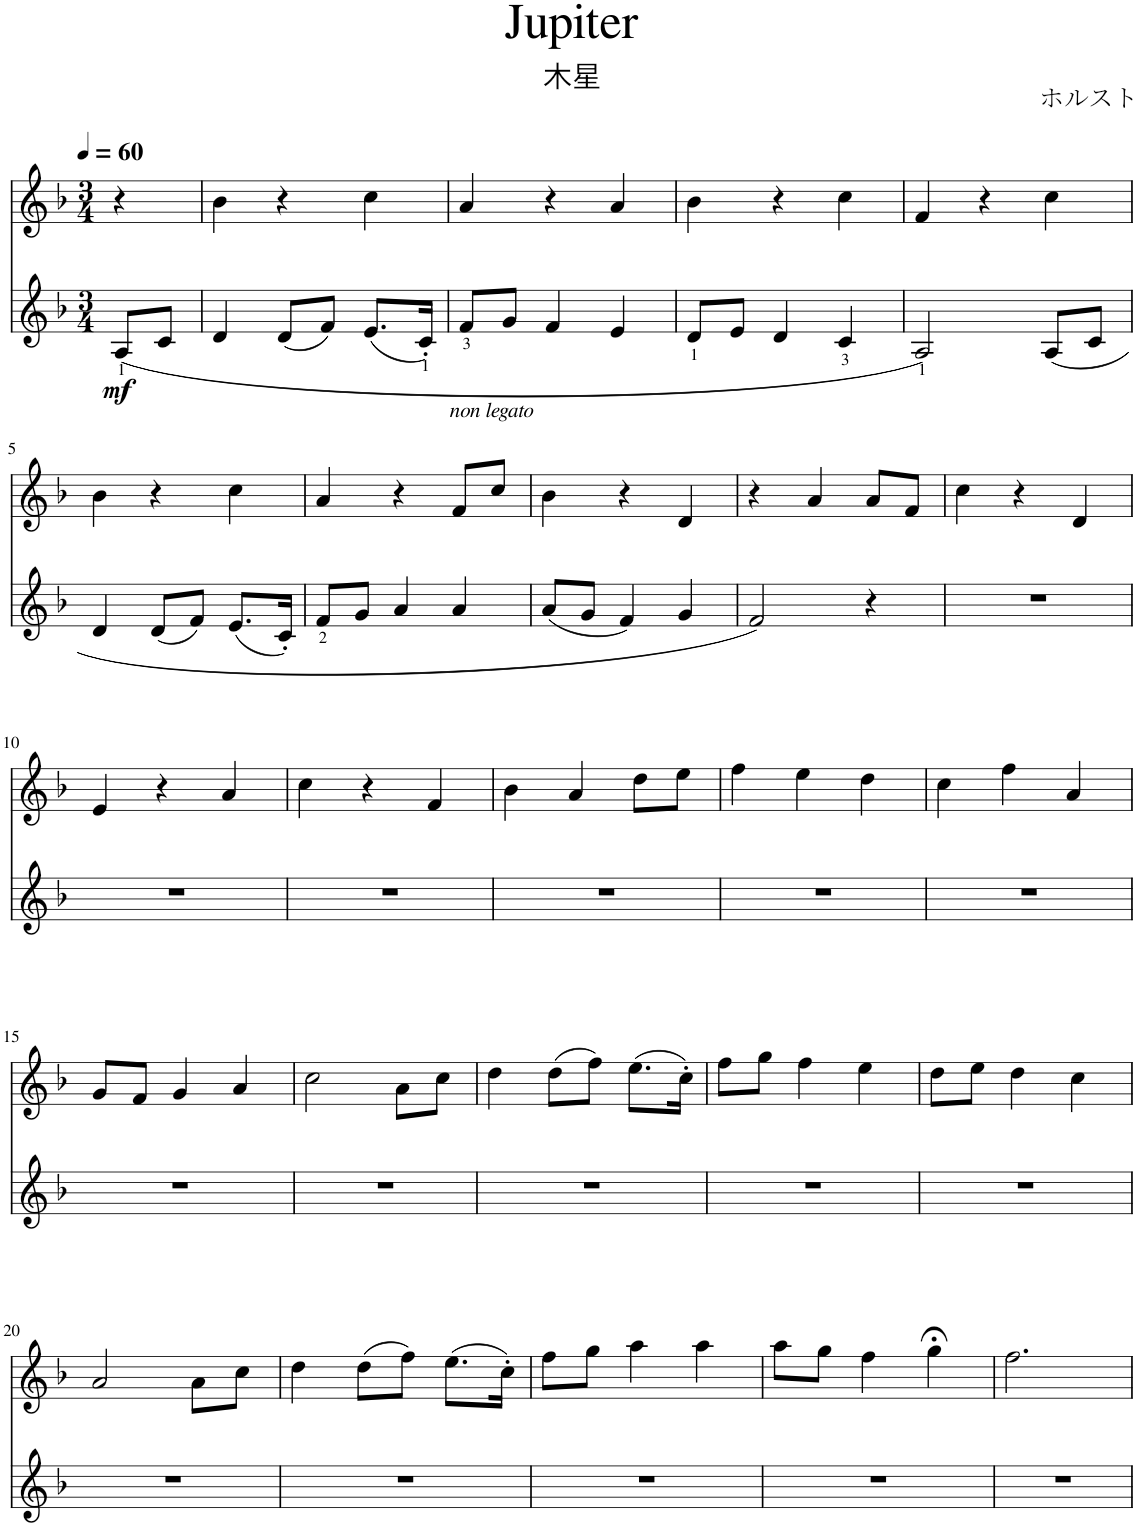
**kern	**kern	**dynam
*part1	*part1	*part1
*staff2	*staff1	*staff1/2
*I"Piano	*	*
*I'Pno.	*	*
*clefG2	*clefG2	*
*k[b-]	*k[b-]	*
*M3/4	*M3/4	*
*MM60	*MM60	*
=	=	=
!	!	!LO:DY:b=2
8A/L	4r	mf
8c/J	.	.
=1	=1	=1
4d/	4b-\	.
8d/L	4r	.
8f/J	.	.
8.e/L	4cc\	.
16c'/Jk	.	.
=2	=2	=2
!LO:TX:b:i:t=non legato	!	!
8f/L	4a/	.
8g/J	.	.
4f/	4r	.
4e/	4a/	.
=3	=3	=3
8d/L	4b-\	.
8e/J	.	.
4d/	4r	.
4c/	4cc\	.
=4	=4	=4
2A/	4f/	.
.	4r	.
8A/L	4cc\	.
8c/J	.	.
!!LO:LB:g=z
=5	=5	=5
4d/	4b-\	.
8d/L	4r	.
8f/J	.	.
8.e/L	4cc\	.
16c'/Jk	.	.
=6	=6	=6
8f/L	4a/	.
8g/J	.	.
4a/	4r	.
4a/	8f/L	.
.	8cc/J	.
=7	=7	=7
8a/L	4b-\	.
8g/J	.	.
4f/	4r	.
4g/	4d/	.
=8	=8	=8
2f/	4r	.
.	4a/	.
4r	8a/L	.
.	8f/J	.
=9	=9	=9
2.r	4cc\	.
.	4r	.
.	4d/	.
!!LO:LB:g=z
=10	=10	=10
2.r	4e/	.
.	4r	.
.	4a/	.
=11	=11	=11
2.r	4cc\	.
.	4r	.
.	4f/	.
=12	=12	=12
2.r	4b-\	.
.	4a/	.
.	8dd\L	.
.	8ee\J	.
=13	=13	=13
2.r	4ff\	.
.	4ee\	.
.	4dd\	.
=14	=14	=14
2.r	4cc\	.
.	4ff\	.
.	4a/	.
!!LO:LB:g=z
=15	=15	=15
2.r	8g/L	.
.	8f/J	.
.	4g/	.
.	4a/	.
=16	=16	=16
2.r	2cc\	.
.	8a\L	.
.	8cc\J	.
=17	=17	=17
2.r	4dd\	.
.	(8dd\L	.
.	8ff\J)	.
.	(8.ee\L	.
.	16cc'\Jk)	.
=18	=18	=18
2.r	8ff\L	.
.	8gg\J	.
.	4ff\	.
.	4ee\	.
=19	=19	=19
2.r	8dd\L	.
.	8ee\J	.
.	4dd\	.
.	4cc\	.
!!LO:LB:g=z
=20	=20	=20
2.r	2a/	.
.	8a\L	.
.	8cc\J	.
=21	=21	=21
2.r	4dd\	.
.	(8dd\L	.
.	8ff\J)	.
.	(8.ee\L	.
.	16cc'\Jk)	.
=22	=22	=22
2.r	8ff\L	.
.	8gg\J	.
.	4aa\	.
.	4aa\	.
=23	=23	=23
2.r	8aa\L	.
.	8gg\J	.
.	4ff\	.
.	4gg;<\	.
=24	=24	=24
2.r	2.ff\	.
=	=	=
*-	*-	*-
